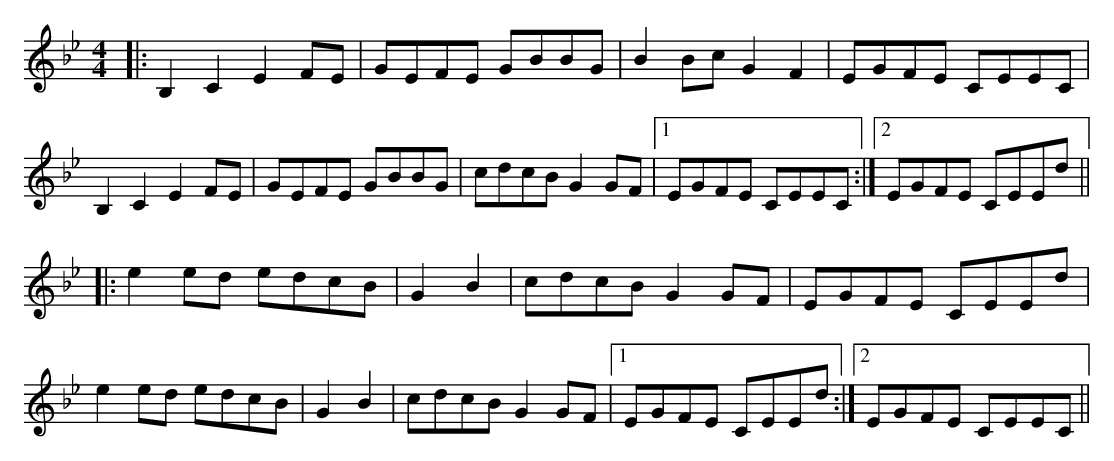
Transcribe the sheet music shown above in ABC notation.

X:1
M:4/4
K:Gmin
|:B,2C2 E2FE|GEFE GBBG|B2Bc G2F2|EGFE CEEC|
B,2C2 E2FE|GEFE GBBG|cdcB G2GF|1 EGFE CEEC:|2 EGFE CEEd||
|:e2ed edcB|G2B2|cdcB G2GF|EGFE CEEd|
e2ed edcB|G2B2|cdcB G2GF|1 EGFE CEEd:|2 EGFE CEEC||
